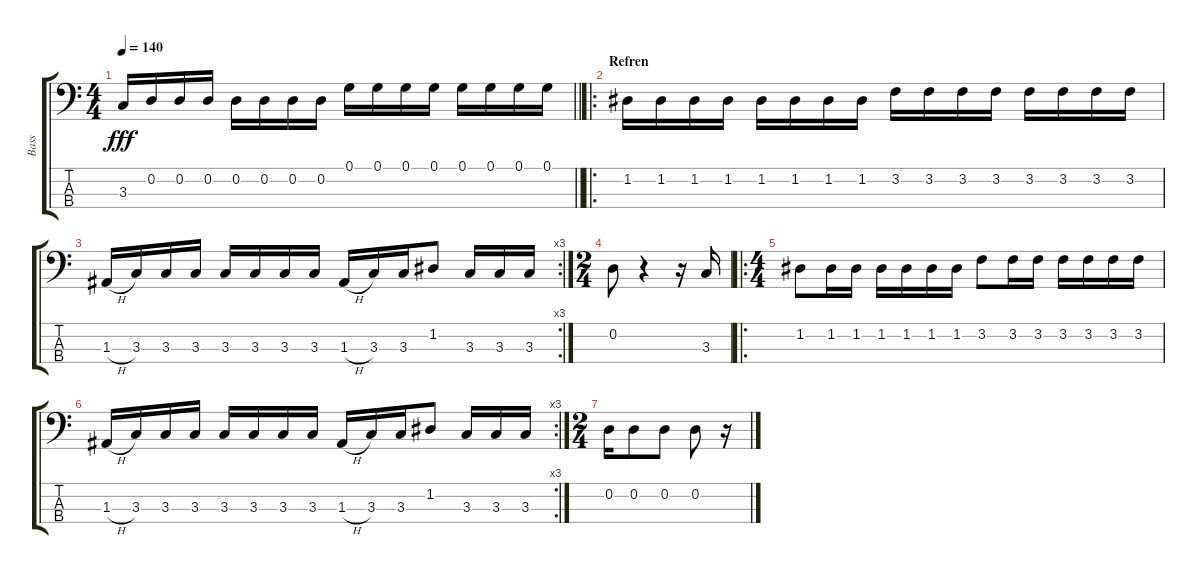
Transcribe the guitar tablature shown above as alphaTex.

\track ("Bass" "Bass") {instrument electricbassfinger}
\staff {score tabs}
\tuning (G2 D2 A1 E1) {hide}
\ts (4 4)
\tempo 140
\clef f4
\barLineRight lightlight
\ks c
3.3.16{dy fff} 0.2.16 0.2.16 0.2.16 0.2.16 0.2.16 0.2.16 0.2.16 0.1.16 0.1.16 0.1.16 0.1.16 0.1.16 0.1.16 0.1.16 0.1.16 |
\ro
\section ("" "Refren")
1.2.16 1.2.16 1.2.16 1.2.16 1.2.16 1.2.16 1.2.16 1.2.16 3.2.16 3.2.16 3.2.16 3.2.16 3.2.16 3.2.16 3.2.16 3.2.16 |
\rc 3
1.3{h}.16 3.3.16 3.3.16 3.3.16 3.3.16 3.3.16 3.3.16 3.3.16 1.3{h}.16 3.3.16 3.3.16 1.2.8 3.3.16 3.3.16 3.3.16 |
\ts (2 4)
0.2.8 r.4 r.16 3.3.16 |
\ro
\ts (4 4)
1.2.8 1.2.16 1.2.16 1.2.16 1.2.16 1.2.16 1.2.16 3.2.8 3.2.16 3.2.16 3.2.16 3.2.16 3.2.16 3.2.16 |
\rc 3
1.3{h}.16 3.3.16 3.3.16 3.3.16 3.3.16 3.3.16 3.3.16 3.3.16 1.3{h}.16 3.3.16 3.3.16 1.2.8 3.3.16 3.3.16 3.3.16 |
\ts (2 4)
0.2.16 0.2.8 0.2.8 0.2.8 r.16
